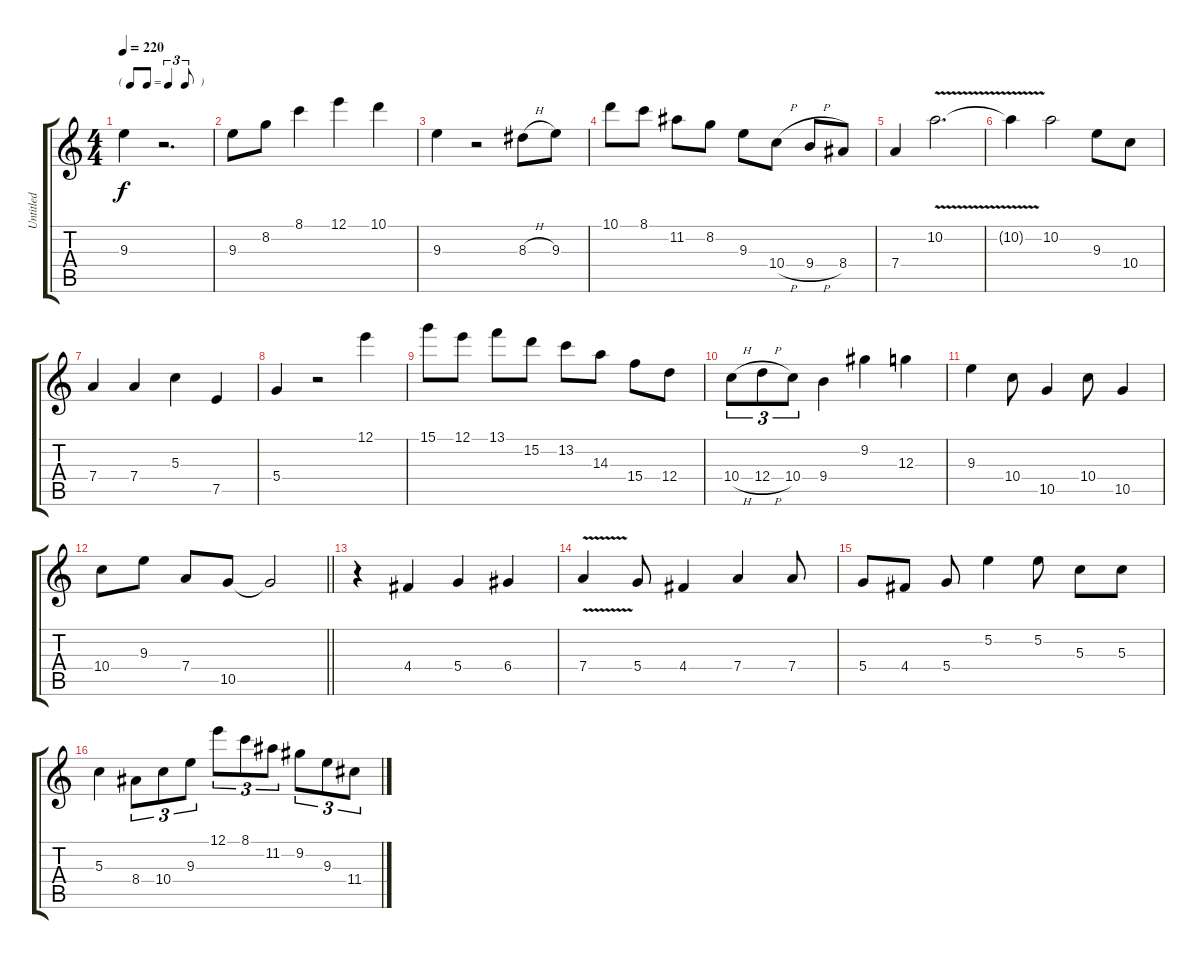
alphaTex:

\track ("Untitled" "Untitled") {instrument acousticguitarnylon}
\staff {score tabs}
\tuning (E4 B3 G3 D3 A2 E2) {hide}
\ts (4 4)
\tf triplet8th
\tempo 220
\clef g2
\ks c
9.3.4{dy f instrument acousticguitarnylon} r.2{d} |
9.3.8 8.2.8 8.1.4 12.1.4 10.1.4 |
9.3.4 r.2 8.3{h}.8 9.3.8 |
10.1.8 8.1.8 11.2.8 8.2.8 9.3.8 10.4{h}.8 9.4{h}.8 8.4.8 |
7.4.4 10.2{v}.2{d} |
10.2{t}.4 10.2.2 9.3.8 10.4.8 |
7.4.4 7.4.4 5.3.4 7.5.4 |
5.4.4 r.2 12.1.4 |
15.1.8 12.1.8 13.1.8 15.2.8 13.2.8 14.3.8 15.4.8 12.4.8 |
10.4{h}.8{tu (3 2)} 12.4{h}.8{tu (3 2)} 10.4.8{tu (3 2)} 9.4.4 9.2.4 12.3.4 |
9.3.4 10.4.8 10.5.4 10.4.8 10.5.4 |
\barLineRight lightlight
10.4.8 9.3.8 7.4.8 10.5.8 10.5{t}.2 |
r.4 4.4.4 5.4.4 6.4.4 |
7.4{v}.4 5.4.8 4.4.4 7.4.4 7.4.8 |
5.4.8 4.4.8 5.4.8 5.2.4 5.2.8 5.3.8 5.3.8 |
5.3.4 8.4.8{tu (3 2)} 10.4.8{tu (3 2)} 9.3.8{tu (3 2)} 12.1.8{tu (3 2)} 8.1.8{tu (3 2)} 11.2.8{tu (3 2)} 9.2.8{tu (3 2)} 9.3.8{tu (3 2)} 11.4.8{tu (3 2)}
